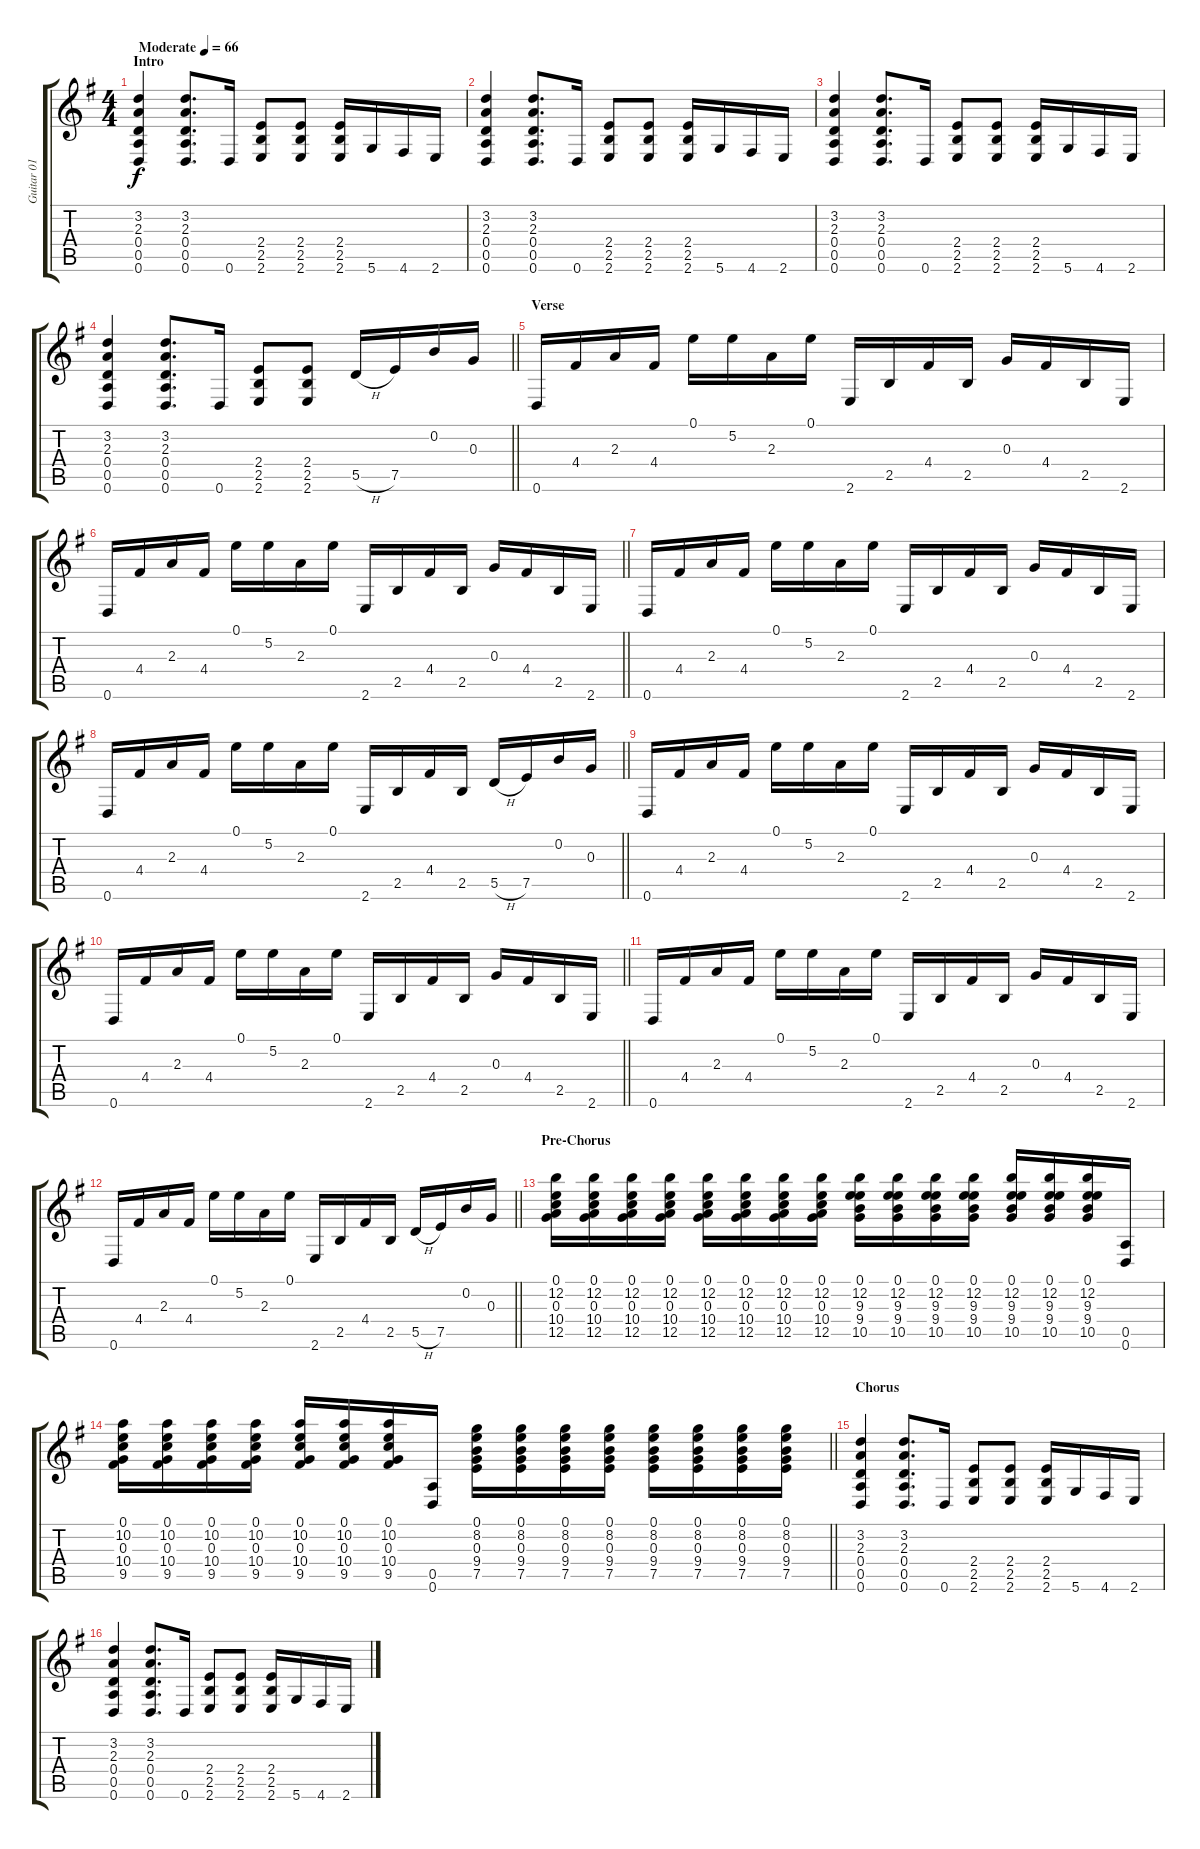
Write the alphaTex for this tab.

\track ("Guitar 01" "Guitar 01") {instrument distortionguitar}
\staff {score tabs}
\tuning (E4 B3 G3 D3 A2 D2) {hide}
\ts (4 4)
\section ("" "Intro")
\tempo (66 "Moderate")
\clef g2
\ks g
(3.2 2.3 0.4 0.5 0.6).4{dy f instrument distortionguitar} (3.2 2.3 0.4 0.5 0.6).8{d} 0.6.16 (2.4 2.5 2.6).8 (2.4 2.5 2.6).8 (2.4 2.5 2.6).16 5.6.16 4.6.16 2.6.16 |
(3.2 2.3 0.4 0.5 0.6).4 (3.2 2.3 0.4 0.5 0.6).8{d} 0.6.16 (2.4 2.5 2.6).8 (2.4 2.5 2.6).8 (2.4 2.5 2.6).16 5.6.16 4.6.16 2.6.16 |
(3.2 2.3 0.4 0.5 0.6).4 (3.2 2.3 0.4 0.5 0.6).8{d} 0.6.16 (2.4 2.5 2.6).8 (2.4 2.5 2.6).8 (2.4 2.5 2.6).16 5.6.16 4.6.16 2.6.16 |
\barLineRight lightlight
(3.2 2.3 0.4 0.5 0.6).4 (3.2 2.3 0.4 0.5 0.6).8{d} 0.6.16 (2.4 2.5 2.6).8 (2.4 2.5 2.6).8 5.5{h}.16 7.5.16 0.2.16 0.3.16 |
\section ("" "Verse")
0.6.16 4.4.16 2.3.16 4.4.16 0.1.16 5.2.16 2.3.16 0.1.16 2.6.16 2.5.16 4.4.16 2.5.16 0.3.16 4.4.16 2.5.16 2.6.16 |
\barLineRight lightlight
0.6.16 4.4.16 2.3.16 4.4.16 0.1.16 5.2.16 2.3.16 0.1.16 2.6.16 2.5.16 4.4.16 2.5.16 0.3.16 4.4.16 2.5.16 2.6.16 |
0.6.16 4.4.16 2.3.16 4.4.16 0.1.16 5.2.16 2.3.16 0.1.16 2.6.16 2.5.16 4.4.16 2.5.16 0.3.16 4.4.16 2.5.16 2.6.16 |
\barLineRight lightlight
0.6.16 4.4.16 2.3.16 4.4.16 0.1.16 5.2.16 2.3.16 0.1.16 2.6.16 2.5.16 4.4.16 2.5.16 5.5{h}.16 7.5.16 0.2.16 0.3.16 |
0.6.16 4.4.16 2.3.16 4.4.16 0.1.16 5.2.16 2.3.16 0.1.16 2.6.16 2.5.16 4.4.16 2.5.16 0.3.16 4.4.16 2.5.16 2.6.16 |
\barLineRight lightlight
0.6.16 4.4.16 2.3.16 4.4.16 0.1.16 5.2.16 2.3.16 0.1.16 2.6.16 2.5.16 4.4.16 2.5.16 0.3.16 4.4.16 2.5.16 2.6.16 |
0.6.16 4.4.16 2.3.16 4.4.16 0.1.16 5.2.16 2.3.16 0.1.16 2.6.16 2.5.16 4.4.16 2.5.16 0.3.16 4.4.16 2.5.16 2.6.16 |
\barLineRight lightlight
0.6.16 4.4.16 2.3.16 4.4.16 0.1.16 5.2.16 2.3.16 0.1.16 2.6.16 2.5.16 4.4.16 2.5.16 5.5{h}.16 7.5.16 0.2.16 0.3.16 |
\section ("" "Pre-Chorus")
(0.1 12.2 0.3 10.4 12.5).16 (0.1 12.2 0.3 10.4 12.5).16 (0.1 12.2 0.3 10.4 12.5).16 (0.1 12.2 0.3 10.4 12.5).16 (0.1 12.2 0.3 10.4 12.5).16 (0.1 12.2 0.3 10.4 12.5).16 (0.1 12.2 0.3 10.4 12.5).16 (0.1 12.2 0.3 10.4 12.5).16 (0.1 12.2 9.3 9.4 10.5).16 (0.1 12.2 9.3 9.4 10.5).16 (0.1 12.2 9.3 9.4 10.5).16 (0.1 12.2 9.3 9.4 10.5).16 (0.1 12.2 9.3 9.4 10.5).16 (0.1 12.2 9.3 9.4 10.5).16 (0.1 12.2 9.3 9.4 10.5).16 (0.5 0.6).16 |
\barLineRight lightlight
(0.1 10.2 0.3 10.4 9.5).16 (0.1 10.2 0.3 10.4 9.5).16 (0.1 10.2 0.3 10.4 9.5).16 (0.1 10.2 0.3 10.4 9.5).16 (0.1 10.2 0.3 10.4 9.5).16 (0.1 10.2 0.3 10.4 9.5).16 (0.1 10.2 0.3 10.4 9.5).16 (0.5 0.6).16 (0.1 8.2 0.3 9.4 7.5).16 (0.1 8.2 0.3 9.4 7.5).16 (0.1 8.2 0.3 9.4 7.5).16 (0.1 8.2 0.3 9.4 7.5).16 (0.1 8.2 0.3 9.4 7.5).16 (0.1 8.2 0.3 9.4 7.5).16 (0.1 8.2 0.3 9.4 7.5).16 (0.1 8.2 0.3 9.4 7.5).16 |
\section ("" "Chorus")
(3.2 2.3 0.4 0.5 0.6).4 (3.2 2.3 0.4 0.5 0.6).8{d} 0.6.16 (2.4 2.5 2.6).8 (2.4 2.5 2.6).8 (2.4 2.5 2.6).16 5.6.16 4.6.16 2.6.16 |
(3.2 2.3 0.4 0.5 0.6).4 (3.2 2.3 0.4 0.5 0.6).8{d} 0.6.16 (2.4 2.5 2.6).8 (2.4 2.5 2.6).8 (2.4 2.5 2.6).16 5.6.16 4.6.16 2.6.16
